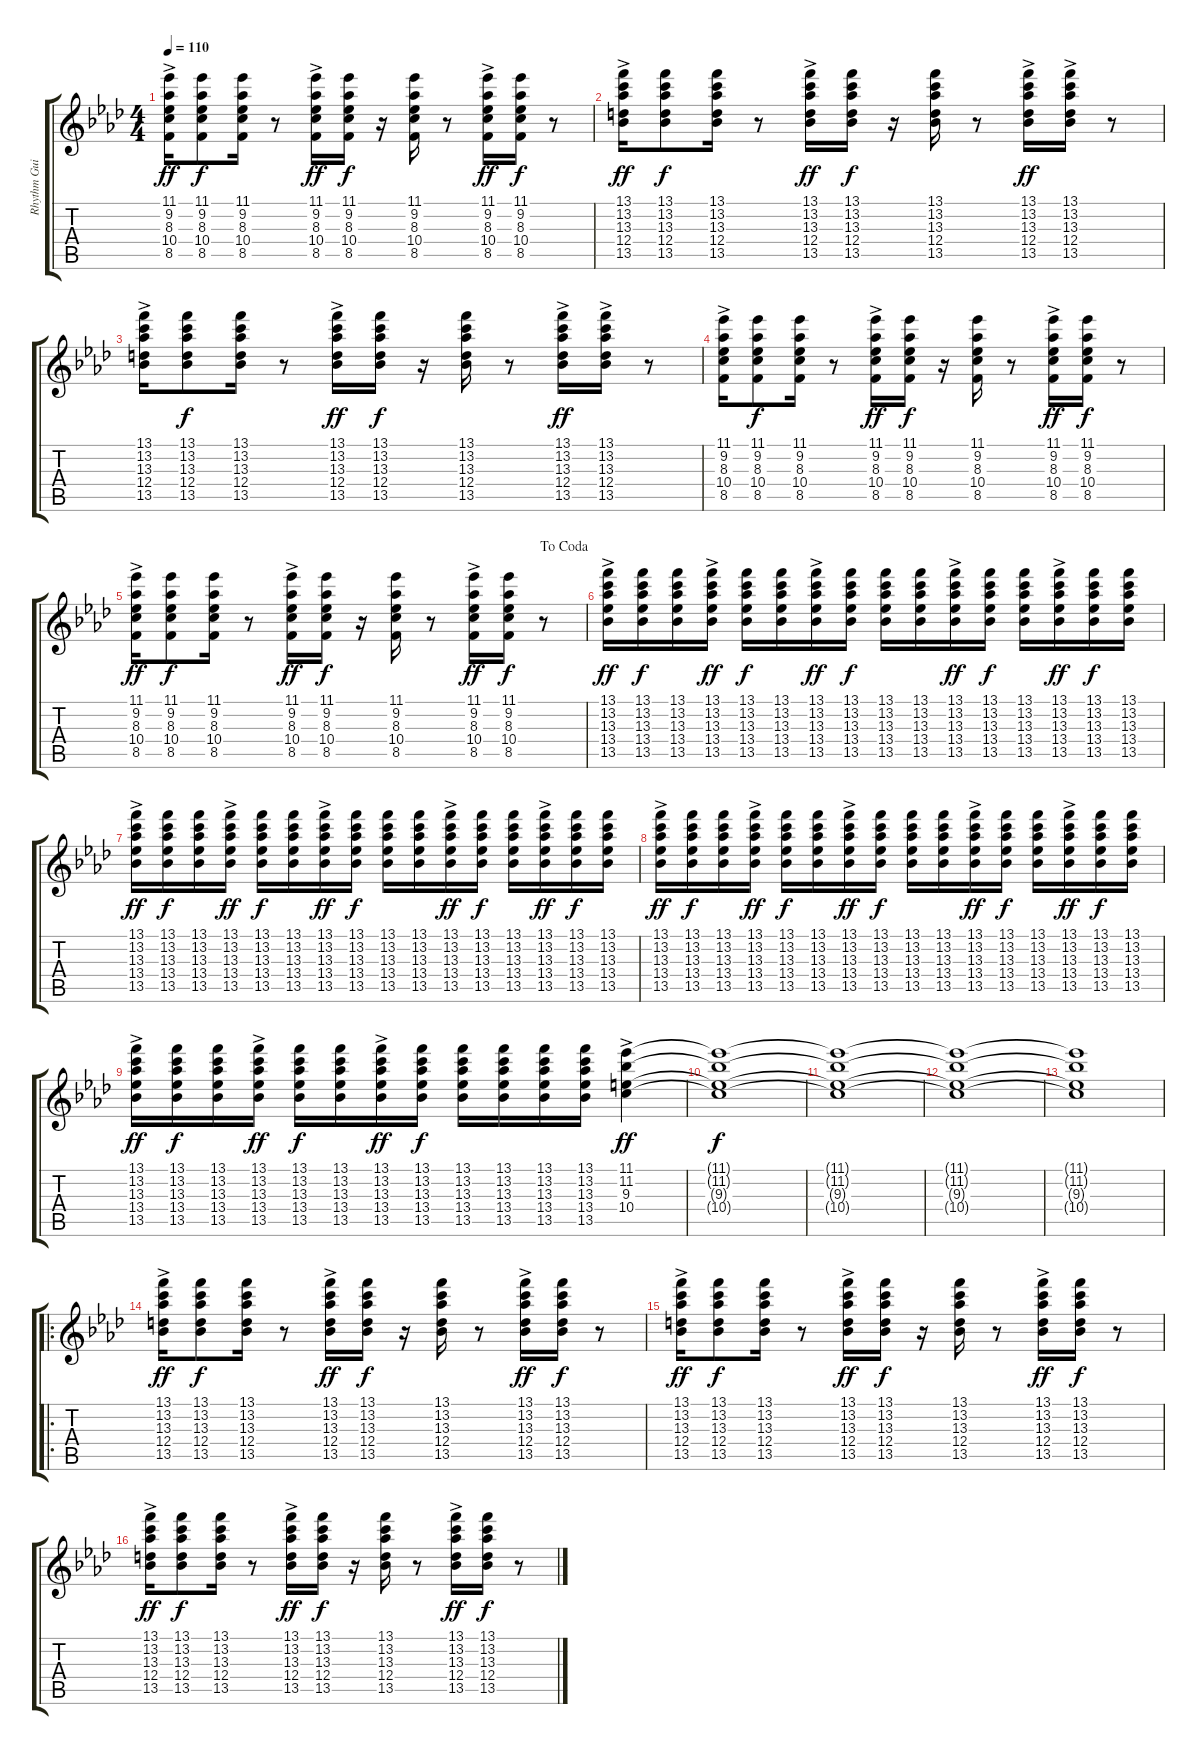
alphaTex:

\track ("Rhythm Guitar" "Rhythm Gui") {instrument electricguitarclean}
\staff {score tabs}
\tuning (E4 B3 G3 D3 A2 E2) {hide}
\ts (4 4)
\tempo 110
\clef g2
\ks ab
(11.1{ac} 9.2{ac} 8.3{ac} 10.4{ac} 8.5{ac}).16{dy ff} (11.1 9.2 8.3 10.4 8.5).8{dy f} (11.1 9.2 8.3 10.4 8.5).16 r.8 (11.1{ac} 9.2{ac} 8.3{ac} 10.4{ac} 8.5{ac}).16{dy ff} (11.1 9.2 8.3 10.4 8.5).16{dy f} r.16 (11.1 9.2 8.3 10.4 8.5).16 r.8 (11.1{ac} 9.2{ac} 8.3{ac} 10.4{ac} 8.5{ac}).16{dy ff} (11.1 9.2 8.3 10.4 8.5).16{dy f} r.8 |
(13.1{ac} 13.2{ac} 13.3{ac} 12.4{ac} 13.5{ac}).16{dy ff} (13.1 13.2 13.3 12.4 13.5).8{dy f} (13.1 13.2 13.3 12.4 13.5).16 r.8 (13.1{ac} 13.2{ac} 13.3{ac} 12.4{ac} 13.5{ac}).16{dy ff} (13.1 13.2 13.3 12.4 13.5).16{dy f} r.16 (13.1 13.2 13.3 12.4 13.5).16 r.8 (13.1{ac} 13.2{ac} 13.3{ac} 12.4{ac} 13.5{ac}).16{dy ff} (13.1{ac} 13.2{ac} 13.3{ac} 12.4{ac} 13.5{ac}).16 r.8 |
(13.1{ac} 13.2{ac} 13.3{ac} 12.4{ac} 13.5{ac}).16 (13.1 13.2 13.3 12.4 13.5).8{dy f} (13.1 13.2 13.3 12.4 13.5).16 r.8 (13.1{ac} 13.2{ac} 13.3{ac} 12.4{ac} 13.5{ac}).16{dy ff} (13.1 13.2 13.3 12.4 13.5).16{dy f} r.16 (13.1 13.2 13.3 12.4 13.5).16 r.8 (13.1{ac} 13.2{ac} 13.3{ac} 12.4{ac} 13.5{ac}).16{dy ff} (13.1{ac} 13.2{ac} 13.3{ac} 12.4{ac} 13.5{ac}).16 r.8 |
(11.1{ac} 9.2{ac} 8.3{ac} 10.4{ac} 8.5{ac}).16 (11.1 9.2 8.3 10.4 8.5).8{dy f} (11.1 9.2 8.3 10.4 8.5).16 r.8 (11.1{ac} 9.2{ac} 8.3{ac} 10.4{ac} 8.5{ac}).16{dy ff} (11.1 9.2 8.3 10.4 8.5).16{dy f} r.16 (11.1 9.2 8.3 10.4 8.5).16 r.8 (11.1{ac} 9.2{ac} 8.3{ac} 10.4{ac} 8.5{ac}).16{dy ff} (11.1 9.2 8.3 10.4 8.5).16{dy f} r.8 |
\jump dacoda
(11.1{ac} 9.2{ac} 8.3{ac} 10.4{ac} 8.5{ac}).16{dy ff} (11.1 9.2 8.3 10.4 8.5).8{dy f} (11.1 9.2 8.3 10.4 8.5).16 r.8 (11.1{ac} 9.2{ac} 8.3{ac} 10.4{ac} 8.5{ac}).16{dy ff} (11.1 9.2 8.3 10.4 8.5).16{dy f} r.16 (11.1 9.2 8.3 10.4 8.5).16 r.8 (11.1{ac} 9.2{ac} 8.3{ac} 10.4{ac} 8.5{ac}).16{dy ff} (11.1 9.2 8.3 10.4 8.5).16{dy f} r.8 |
(13.1{ac} 13.2{ac} 13.3{ac} 13.4{ac} 13.5{ac}).16{dy ff} (13.1 13.2 13.3 13.4 13.5).16{dy f} (13.1 13.2 13.3 13.4 13.5).16 (13.1{ac} 13.2{ac} 13.3{ac} 13.4{ac} 13.5{ac}).16{dy ff} (13.1 13.2 13.3 13.4 13.5).16{dy f} (13.1 13.2 13.3 13.4 13.5).16 (13.1{ac} 13.2{ac} 13.3{ac} 13.4{ac} 13.5{ac}).16{dy ff} (13.1 13.2 13.3 13.4 13.5).16{dy f} (13.1 13.2 13.3 13.4 13.5).16 (13.1 13.2 13.3 13.4 13.5).16 (13.1{ac} 13.2{ac} 13.3{ac} 13.4{ac} 13.5{ac}).16{dy ff} (13.1 13.2 13.3 13.4 13.5).16{dy f} (13.1 13.2 13.3 13.4 13.5).16 (13.1{ac} 13.2{ac} 13.3{ac} 13.4{ac} 13.5{ac}).16{dy ff} (13.1 13.2 13.3 13.4 13.5).16{dy f} (13.1 13.2 13.3 13.4 13.5).16 |
(13.1{ac} 13.2{ac} 13.3{ac} 13.4{ac} 13.5{ac}).16{dy ff} (13.1 13.2 13.3 13.4 13.5).16{dy f} (13.1 13.2 13.3 13.4 13.5).16 (13.1{ac} 13.2{ac} 13.3{ac} 13.4{ac} 13.5{ac}).16{dy ff} (13.1 13.2 13.3 13.4 13.5).16{dy f} (13.1 13.2 13.3 13.4 13.5).16 (13.1{ac} 13.2{ac} 13.3{ac} 13.4{ac} 13.5{ac}).16{dy ff} (13.1 13.2 13.3 13.4 13.5).16{dy f} (13.1 13.2 13.3 13.4 13.5).16 (13.1 13.2 13.3 13.4 13.5).16 (13.1{ac} 13.2{ac} 13.3{ac} 13.4{ac} 13.5{ac}).16{dy ff} (13.1 13.2 13.3 13.4 13.5).16{dy f} (13.1 13.2 13.3 13.4 13.5).16 (13.1{ac} 13.2{ac} 13.3{ac} 13.4{ac} 13.5{ac}).16{dy ff} (13.1 13.2 13.3 13.4 13.5).16{dy f} (13.1 13.2 13.3 13.4 13.5).16 |
(13.1{ac} 13.2{ac} 13.3{ac} 13.4{ac} 13.5{ac}).16{dy ff} (13.1 13.2 13.3 13.4 13.5).16{dy f} (13.1 13.2 13.3 13.4 13.5).16 (13.1{ac} 13.2{ac} 13.3{ac} 13.4{ac} 13.5{ac}).16{dy ff} (13.1 13.2 13.3 13.4 13.5).16{dy f} (13.1 13.2 13.3 13.4 13.5).16 (13.1{ac} 13.2{ac} 13.3{ac} 13.4{ac} 13.5{ac}).16{dy ff} (13.1 13.2 13.3 13.4 13.5).16{dy f} (13.1 13.2 13.3 13.4 13.5).16 (13.1 13.2 13.3 13.4 13.5).16 (13.1{ac} 13.2{ac} 13.3{ac} 13.4{ac} 13.5{ac}).16{dy ff} (13.1 13.2 13.3 13.4 13.5).16{dy f} (13.1 13.2 13.3 13.4 13.5).16 (13.1{ac} 13.2{ac} 13.3{ac} 13.4{ac} 13.5{ac}).16{dy ff} (13.1 13.2 13.3 13.4 13.5).16{dy f} (13.1 13.2 13.3 13.4 13.5).16 |
(13.1{ac} 13.2{ac} 13.3{ac} 13.4{ac} 13.5{ac}).16{dy ff} (13.1 13.2 13.3 13.4 13.5).16{dy f} (13.1 13.2 13.3 13.4 13.5).16 (13.1{ac} 13.2{ac} 13.3{ac} 13.4{ac} 13.5{ac}).16{dy ff} (13.1 13.2 13.3 13.4 13.5).16{dy f} (13.1 13.2 13.3 13.4 13.5).16 (13.1{ac} 13.2{ac} 13.3{ac} 13.4{ac} 13.5{ac}).16{dy ff} (13.1 13.2 13.3 13.4 13.5).16{dy f} (13.1 13.2 13.3 13.4 13.5).16 (13.1 13.2 13.3 13.4 13.5).16 (13.1 13.2 13.3 13.4 13.5).16 (13.1 13.2 13.3 13.4 13.5).16 (11.1{ac} 11.2{ac} 9.3{ac} 10.4{ac}).4{dy ff} |
(11.1{t} 11.2{t} 9.3{t} 10.4{t}).1{dy f} |
(11.1{t} 11.2{t} 9.3{t} 10.4{t}).1 |
(11.1{t} 11.2{t} 9.3{t} 10.4{t}).1 |
(11.1{t} 11.2{t} 9.3{t} 10.4{t}).1 |
\ro
(13.1{ac} 13.2{ac} 13.3{ac} 12.4{ac} 13.5{ac}).16{dy ff} (13.1 13.2 13.3 12.4 13.5).8{dy f} (13.1 13.2 13.3 12.4 13.5).16 r.8 (13.1{ac} 13.2{ac} 13.3{ac} 12.4{ac} 13.5{ac}).16{dy ff} (13.1 13.2 13.3 12.4 13.5).16{dy f} r.16 (13.1 13.2 13.3 12.4 13.5).16 r.8 (13.1{ac} 13.2{ac} 13.3{ac} 12.4{ac} 13.5{ac}).16{dy ff} (13.1 13.2 13.3 12.4 13.5).16{dy f} r.8 |
(13.1{ac} 13.2{ac} 13.3{ac} 12.4{ac} 13.5{ac}).16{dy ff} (13.1 13.2 13.3 12.4 13.5).8{dy f} (13.1 13.2 13.3 12.4 13.5).16 r.8 (13.1{ac} 13.2{ac} 13.3{ac} 12.4{ac} 13.5{ac}).16{dy ff} (13.1 13.2 13.3 12.4 13.5).16{dy f} r.16 (13.1 13.2 13.3 12.4 13.5).16 r.8 (13.1{ac} 13.2{ac} 13.3{ac} 12.4{ac} 13.5{ac}).16{dy ff} (13.1 13.2 13.3 12.4 13.5).16{dy f} r.8 |
(13.1{ac} 13.2{ac} 13.3{ac} 12.4{ac} 13.5{ac}).16{dy ff} (13.1 13.2 13.3 12.4 13.5).8{dy f} (13.1 13.2 13.3 12.4 13.5).16 r.8 (13.1{ac} 13.2{ac} 13.3{ac} 12.4{ac} 13.5{ac}).16{dy ff} (13.1 13.2 13.3 12.4 13.5).16{dy f} r.16 (13.1 13.2 13.3 12.4 13.5).16 r.8 (13.1{ac} 13.2{ac} 13.3{ac} 12.4{ac} 13.5{ac}).16{dy ff} (13.1 13.2 13.3 12.4 13.5).16{dy f} r.8
